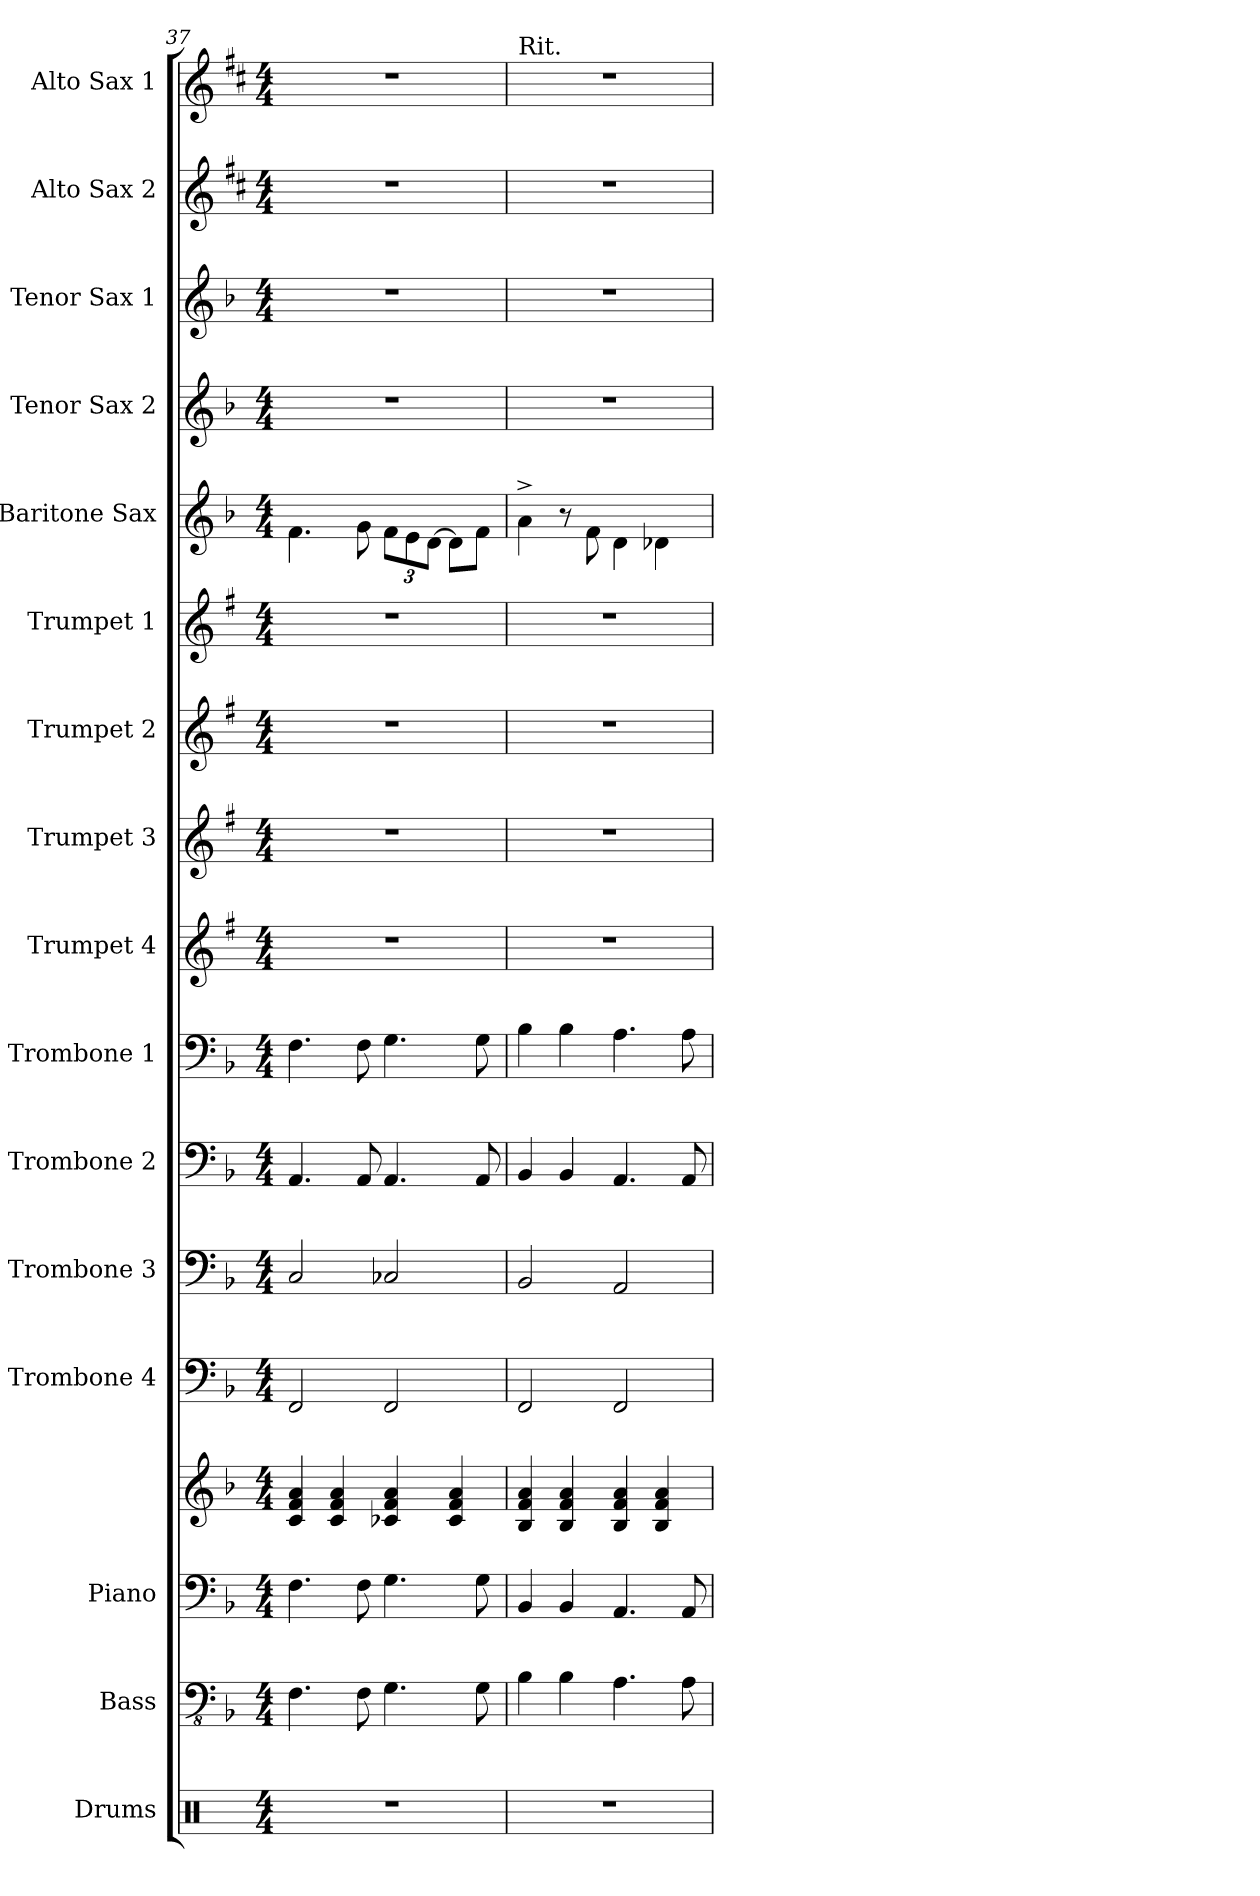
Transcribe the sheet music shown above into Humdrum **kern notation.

**kern	**kern	**kern	**kern	**kern	**kern	**kern	**kern	**kern	**kern	**kern	**kern	**kern	**kern	**kern	**kern	**kern
*part16	*part15	*part14	*part14	*part13	*part12	*part11	*part10	*part9	*part8	*part7	*part6	*part5	*part4	*part3	*part2	*part1
*staff17	*staff16	*staff15	*staff14	*staff13	*staff12	*staff11	*staff10	*staff9	*staff8	*staff7	*staff6	*staff5	*staff4	*staff3	*staff2	*staff1
*I"Drums	*I"Bass	*I"Piano	*	*I"Trombone 4	*I"Trombone 3	*I"Trombone 2	*I"Trombone 1	*I"Trumpet 4	*I"Trumpet 3	*I"Trumpet 2	*I"Trumpet 1	*I"Baritone Sax	*I"Tenor Sax 2	*I"Tenor Sax 1	*I"Alto Sax 2	*I"Alto Sax 1
*I'Drums	*I'Bass	*I'Piano	*	*I'Tbn. 4	*I'Tbn. 3	*I'Tbn. 2	*I'Tbn. 1	*I'Tpt. 4	*I'Tpt. 3	*I'Tpt. 2	*I'Tpt. 1	*I'Bari	*I'Tenor 2	*I'Tenor 1	*I'Alto 2	*I'Alto 1
*clefX	*clefFv4	*clefF4	*clefG2	*clefF4	*clefF4	*clefF4	*clefF4	*clefG2	*clefG2	*clefG2	*clefG2	*clefG2	*clefG2	*clefG2	*clefG2	*clefG2
*	*	*	*	*	*	*	*	*ITrd1c2	*ITrd1c2	*ITrd1c2	*ITrd1c2	*ITrd12c21	*ITrd8c14	*ITrd8c14	*ITrd5c9	*ITrd5c9
*k[]	*k[b-]	*k[b-]	*k[b-]	*k[b-]	*k[b-]	*k[b-]	*k[b-]	*k[b-]	*k[b-]	*k[b-]	*k[b-]	*k[b-]	*k[b-]	*k[b-]	*k[b-]	*k[b-]
*M4/4	*M4/4	*M4/4	*M4/4	*M4/4	*M4/4	*M4/4	*M4/4	*M4/4	*M4/4	*M4/4	*M4/4	*M4/4	*M4/4	*M4/4	*M4/4	*M4/4
=37	=37	=37	=37	=37	=37	=37	=37	=37	=37	=37	=37	=37	=37	=37	=37	=37
1r	4.FF\	4.F\	4c/ 4f/ 4a/	2FF/	2C/	4.AA/	4.F\	1r	1r	1r	1r	4.F\	1r	1r	1r	1r
.	.	.	4c/ 4f/ 4a/	.	.	.	.	.	.	.	.	.	.	.	.	.
.	8FF\	8F\	.	.	.	8AA/	8F\	.	.	.	.	8G\	.	.	.	.
*	*	*	*	*	*	*	*	*	*	*	*	*Xbrackettup	*	*	*	*
.	4.GG\	4.G\	4c-X/ 4f/ 4a/	2FF/	2C-X/	4.AA/	4.G\	.	.	.	.	12F\L	.	.	.	.
.	.	.	.	.	.	.	.	.	.	.	.	12E\	.	.	.	.
.	.	.	.	.	.	.	.	.	.	.	.	[12D\J	.	.	.	.
.	.	.	4c-/ 4f/ 4a/	.	.	.	.	.	.	.	.	8D\L]	.	.	.	.
.	8GG\	8G\	.	.	.	8AA/	8G\	.	.	.	.	8F\J	.	.	.	.
=38	=38	=38	=38	=38	=38	=38	=38	=38	=38	=38	=38	=38	=38	=38	=38	=38
*	*	*	*	*	*	*	*	*	*	*	*	*	*	*	*	*MM100
!	!	!	!	!	!	!	!	!	!	!	!	!	!	!	!	!LO:TX:a:t=Rit.
1r	4BB-\	4BB-/	4B-/ 4f/ 4a/	2FF/	2BB-/	4BB-/	4B-\	1r	1r	1r	1r	4A^\	1r	1r	1r	1r
.	4BB-\	4BB-/	4B-/ 4f/ 4a/	.	.	4BB-/	4B-\	.	.	.	.	8r	.	.	.	.
.	.	.	.	.	.	.	.	.	.	.	.	8F\	.	.	.	.
.	4.AA\	4.AA/	4B-/ 4f/ 4a/	2FF/	2AA/	4.AA/	4.A\	.	.	.	.	4D\	.	.	.	.
.	.	.	4B-/ 4f/ 4a/	.	.	.	.	.	.	.	.	4D-X\	.	.	.	.
.	8AA\	8AA/	.	.	.	8AA/	8A\	.	.	.	.	.	.	.	.	.
=	=	=	=	=	=	=	=	=	=	=	=	=	=	=	=	=
*-	*-	*-	*-	*-	*-	*-	*-	*-	*-	*-	*-	*-	*-	*-	*-	*-
